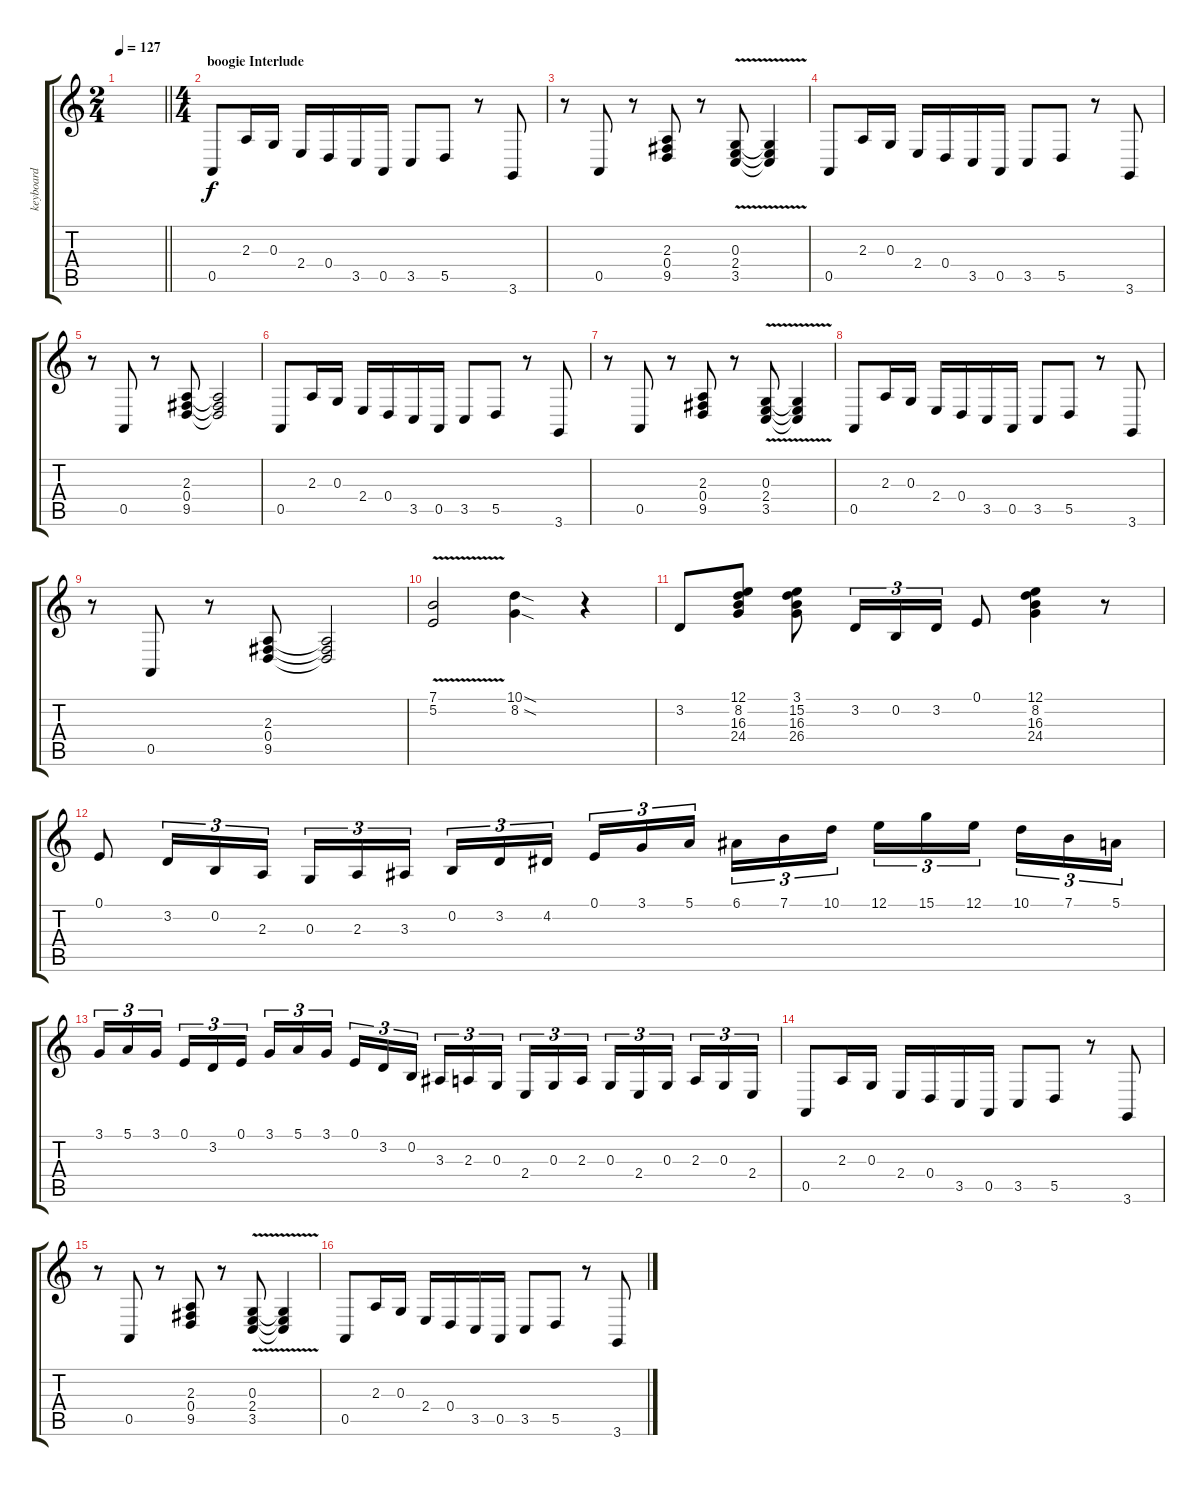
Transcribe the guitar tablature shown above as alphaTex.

\track ("keyboard" "keyboard") {instrument acousticgrandpiano}
\staff {score tabs}
\tuning (E4 B3 G3 D3 A2 E2) {hide}
\ts (2 4)
\tempo 127
\clef g2
\barLineRight lightlight
\ks c
|
\ts (4 4)
\section ("" "boogie Interlude")
0.5.8{volume 16 instrument drawbarorgan} 2.3.16 0.3.16 2.4.16 0.4.16 3.5.16 0.5.16 3.5.8 5.5.8 r.8 3.6.8 |
r.8 0.5.8 r.8 (2.3 0.4 9.5).8 r.8 (0.3{v} 2.4{v} 3.5{v}).8 (0.3{t} 2.4{t} 3.5{t}).4 |
0.5.8 2.3.16 0.3.16 2.4.16 0.4.16 3.5.16 0.5.16 3.5.8 5.5.8 r.8 3.6.8 |
r.8 0.5.8 r.8 (2.3 0.4 9.5).8 (2.3{t} 0.4{t} 9.5{t}).2 |
0.5.8 2.3.16 0.3.16 2.4.16 0.4.16 3.5.16 0.5.16 3.5.8 5.5.8 r.8 3.6.8 |
r.8 0.5.8 r.8 (2.3 0.4 9.5).8 r.8 (0.3{v} 2.4{v} 3.5{v}).8 (0.3{t} 2.4{t} 3.5{t}).4 |
0.5.8 2.3.16 0.3.16 2.4.16 0.4.16 3.5.16 0.5.16 3.5.8 5.5.8 r.8 3.6.8 |
r.8 0.5.8 r.8 (2.3 0.4 9.5).8 (2.3{t} 0.4{t} 9.5{t}).2 |
(7.1{v} 5.2{v}).2 (10.1{sod} 8.2{sod}).4 r.4 |
3.2.8 (12.1 8.2 16.3 24.4).8 (3.1 15.2 16.3 26.4).8 3.2.16{tu (3 2)} 0.2.16{tu (3 2)} 3.2.16{tu (3 2)} 0.1.8 (12.1 8.2 16.3 24.4).4 r.8 |
0.1.8 3.2.16{tu (3 2)} 0.2.16{tu (3 2)} 2.3.16{tu (3 2)} 0.3.16{tu (3 2)} 2.3.16{tu (3 2)} 3.3.16{tu (3 2) beam splitsecondary} 0.2.16{tu (3 2)} 3.2.16{tu (3 2)} 4.2.16{tu (3 2)} 0.1.16{tu (3 2)} 3.1.16{tu (3 2)} 5.1.16{tu (3 2) beam splitsecondary} 6.1.16{tu (3 2)} 7.1.16{tu (3 2)} 10.1.16{tu (3 2)} 12.1.16{tu (3 2)} 15.1.16{tu (3 2)} 12.1.16{tu (3 2) beam splitsecondary} 10.1.16{tu (3 2)} 7.1.16{tu (3 2)} 5.1.16{tu (3 2)} |
3.1.16{tu (3 2)} 5.1.16{tu (3 2)} 3.1.16{tu (3 2) beam splitsecondary} 0.1.16{tu (3 2)} 3.2.16{tu (3 2)} 0.1.16{tu (3 2)} 3.1.16{tu (3 2)} 5.1.16{tu (3 2)} 3.1.16{tu (3 2) beam splitsecondary} 0.1.16{tu (3 2)} 3.2.16{tu (3 2)} 0.2.16{tu (3 2)} 3.3.16{tu (3 2)} 2.3.16{tu (3 2)} 0.3.16{tu (3 2) beam splitsecondary} 2.4.16{tu (3 2)} 0.3.16{tu (3 2)} 2.3.16{tu (3 2)} 0.3.16{tu (3 2)} 2.4.16{tu (3 2)} 0.3.16{tu (3 2) beam splitsecondary} 2.3.16{tu (3 2)} 0.3.16{tu (3 2)} 2.4.16{tu (3 2)} |
0.5.8 2.3.16 0.3.16 2.4.16 0.4.16 3.5.16 0.5.16 3.5.8 5.5.8 r.8 3.6.8 |
r.8 0.5.8 r.8 (2.3 0.4 9.5).8 r.8 (0.3{v} 2.4{v} 3.5{v}).8 (0.3{t} 2.4{t} 3.5{t}).4 |
0.5.8 2.3.16 0.3.16 2.4.16 0.4.16 3.5.16 0.5.16 3.5.8 5.5.8 r.8 3.6.8
